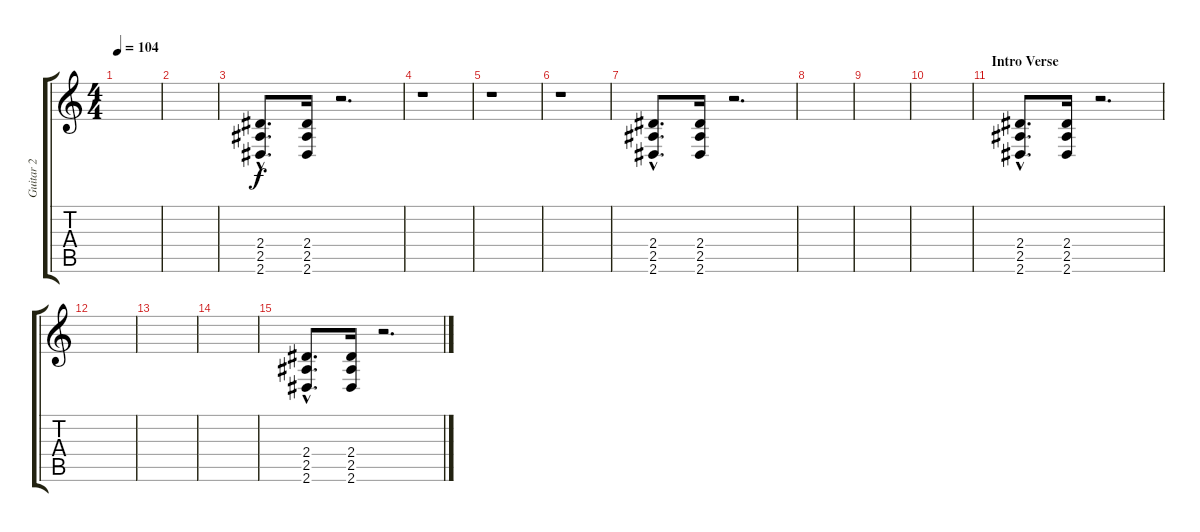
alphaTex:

\track ("Guitar 2" "Guitar 2") {instrument distortionguitar}
\staff {score tabs}
\tuning (Eb4 Bb3 Gb3 Db3 Ab2 Db2) {hide}
\ts (4 4)
\tempo 104
\clef g2
\ks c
|
|
(2.4{hac} 2.5{hac} 2.6{hac}).8{d} (2.4 2.5 2.6).16 r.2{d} |
r.1 |
r.1 |
r.1 |
(2.4{hac} 2.5{hac} 2.6{hac}).8{d} (2.4 2.5 2.6).16 r.2{d} |
|
|
|
\section ("" "Intro Verse")
(2.4{hac} 2.5{hac} 2.6{hac}).8{d} (2.4 2.5 2.6).16 r.2{d} |
|
|
|
(2.4{hac} 2.5{hac} 2.6{hac}).8{d} (2.4 2.5 2.6).16 r.2{d}
